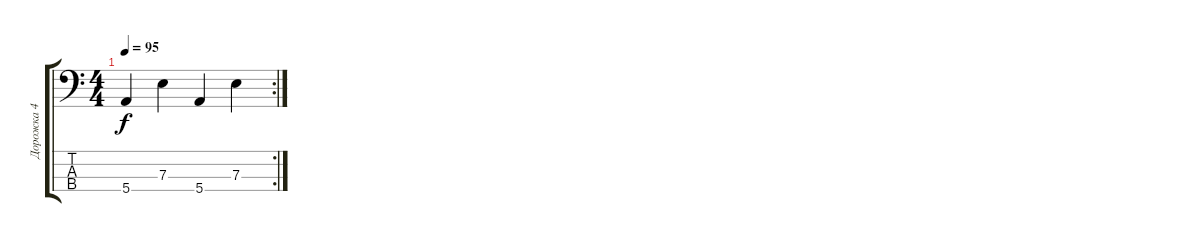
\track ("Дорожка 4" "Дорожка 4") {solo instrument electricbassfinger}
\staff {score tabs}
\tuning (G2 D2 A1 E1) {hide}
\rc 2
\ts (4 4)
\tempo 95
\clef f4
\ks c
5.4.4{dy f} 7.3.4 5.4.4 7.3.4
